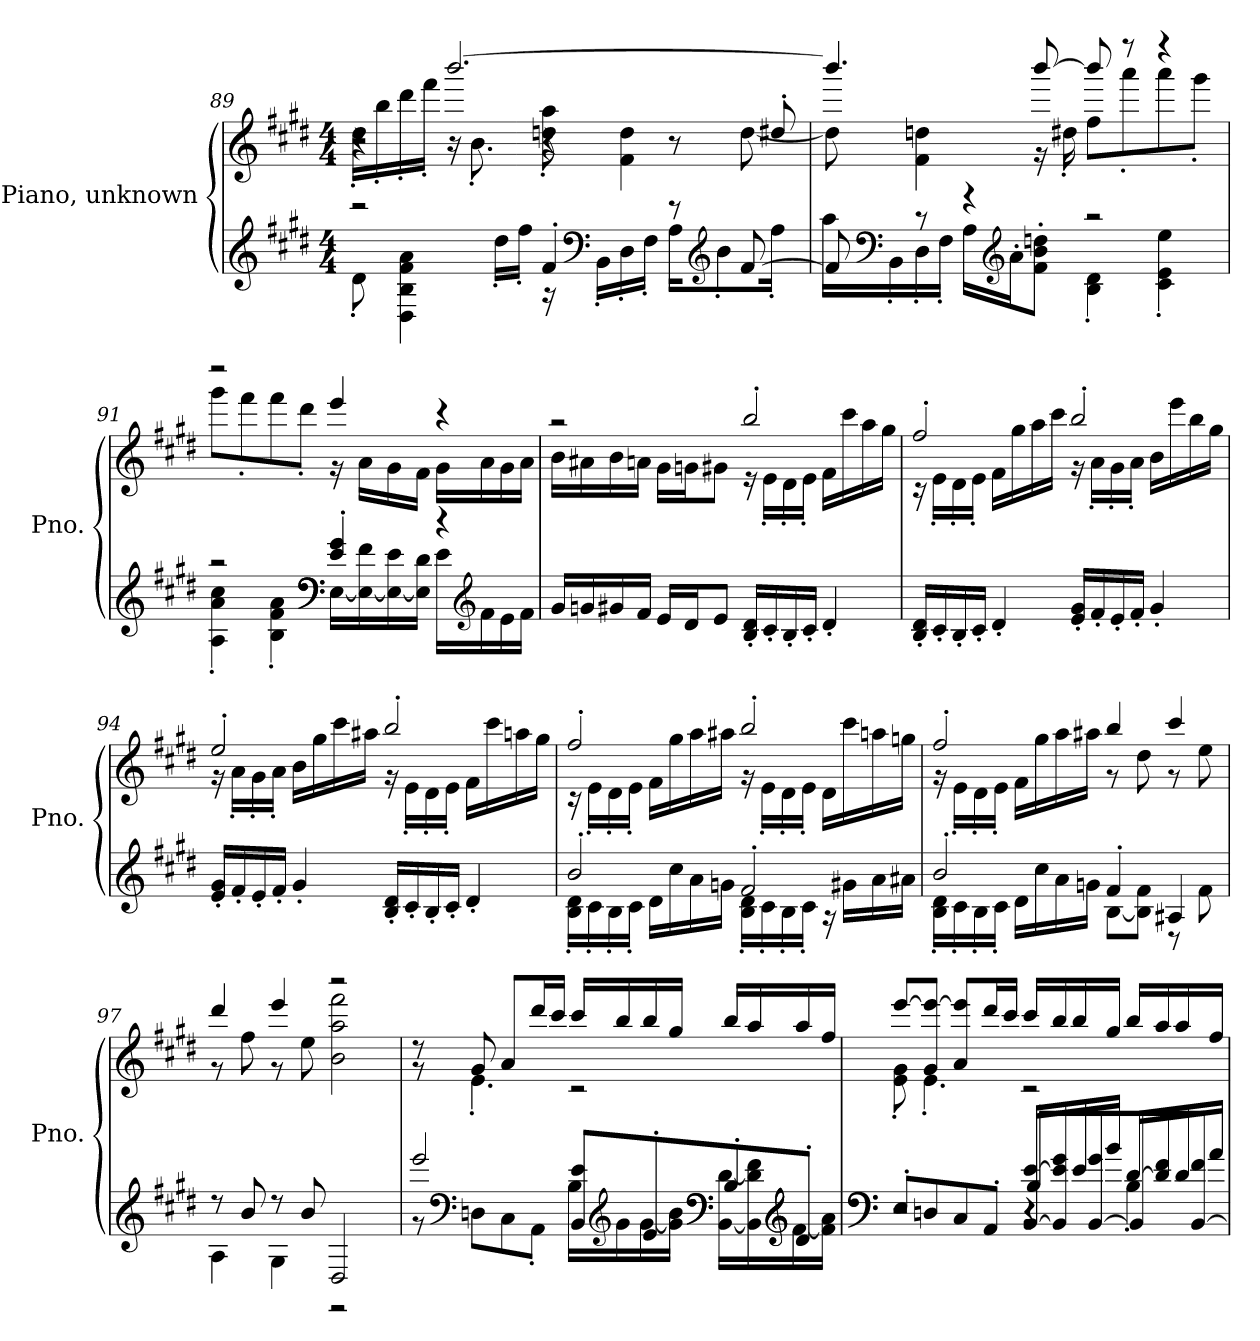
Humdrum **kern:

**kern	**kern
*part1	*part1
*staff2	*staff1
*I"Piano, unknown	*
*I'Pno.	*
!!LO:PB:g=z
*clefG2	*clefG2
*k[f#c#g#d#]	*k[f#c#g#d#]
*M4/4	*M4/4
=89	=89
*^	*^
*	*	*	*^
2r	8d#'\	4r	16dd#'\LL	2r
.	.	.	16bb'\	.
.	4D#\ 4B\ 4f#\ 4a\	.	16ddd#'\	.
.	.	.	16fff#'\JJ	.
.	.	[2.bbb/	16r	.
.	.	.	8.b'\	.
.	16dd#'\LL	.	.	.
.	16ff#'\JJ	.	.	.
4f#'/	16r	.	8ddn\' 8aa\'	4r
*clefF4	*	*	*	*
.	16BB'\LL	.	.	.
.	16D#'\	.	4f#\ 4dd\	.
.	16F#'\JJ	.	.	.
8r	16A\KL	.	.	8r
*clefG2	*	*	*	*
.	8b'\	.	.	.
[8f#/	.	.	[8dd\	8dd#X'/
.	16ff#'\Jk	.	.	.
*	*	*	*v	*v
=90	=90	=90	=90
8f#/]	16aa\LL	4.bbb/]	8dd\]
*clefF4	*	*	*
.	16BB'\	.	.
8r	16D#'\	.	4f#\ 4ddn\
.	16F#'\JJ	.	.
4r	16A\LL	.	.
*clefG2	*	*	*
.	16a'\J	.	.
.	8f#\' 8b\' 8ddn\'J	[8bbb/	16r
.	.	.	16dd#X'\
2r	4B\' 4d#\'	8bbb/]	8ff#\L
.	.	8r	8aaa'\
.	4c#\' 4e\' 4ee\'	4r	8aaa\
.	.	.	8ggg#'\J
!!LO:LB:g=z	!!
=91	=91	=91	=91
2r	4A\' 4a\' 4cc#\'	2r	8ggg#\L
.	.	.	8fff#'\
.	4B\' 4f#\' 4a\'	.	8fff#\
.	.	.	8ddd#'\J
*clefF4	*	*	*
4e/' 4g#/'	[16E\LL	4eee/	16r
.	16E\_ 16f#\	.	16a\LL
.	16E\_ 16e\	.	16g#\
.	16E\] 16d#\JJ	.	16f#\JJ
4r	16e\LL	4r	16g#\LL
*clefG2	*	*	*
.	16f#\	.	16a\
.	16e\	.	16g#\
.	16f#\JJ	.	16a\JJ
*v	*v	*	*
=92	=92	=92
16g#/LL	2r	16b\LL
16gn/	.	16a#X\
16g#X/	.	16b\
16f#/JJ	.	16an\JJ
16e/LL	.	16g#\LL
16d#/J	.	16gn\J
8e/J	.	8g#X\J
16B/' 16d#/'LL	2bb'/	16r
16c#'/	.	16e'\LL
16B'/	.	16d#'\
16c#'/JJ	.	16e'\JJ
4d#'/	.	16f#\LL
.	.	16ccc#\
.	.	16aa\
.	.	16gg#\JJ
!!LO:LB:g=z	!!
=93	=93	=93
16B/' 16d#/'LL	2ff#'/	16r
16c#'/	.	16e'\LL
16B'/	.	16d#'\
16c#'/JJ	.	16e'\JJ
4d#'/	.	16f#\LL
.	.	16gg#\
.	.	16aa\
.	.	16ccc#\JJ
16e/' 16g#/'LL	2bb'/	16r
16f#'/	.	16a'\LL
16e'/	.	16g#'\
16f#'/JJ	.	16a'\JJ
4g#'/	.	16b\LL
.	.	16eee\
.	.	16bb\
.	.	16gg#\JJ
=94	=94	=94
16e/' 16g#/'LL	2ee'/	16r
16f#'/	.	16a'\LL
16e'/	.	16g#'\
16f#'/JJ	.	16a'\JJ
4g#'/	.	16b\LL
.	.	16gg#\
.	.	16ccc#\
.	.	16aa#X\JJ
16B/' 16d#/'LL	2bb'/	16r
16c#'/	.	16e'\LL
16B'/	.	16d#'\
16c#'/JJ	.	16e'\JJ
4d#'/	.	16f#\LL
.	.	16ccc#\
.	.	16aan\
.	.	16gg#\JJ
!!LO:LB:g=z	!!
=95	=95	=95
*^	*	*
2b'/	16B\' 16d#\'LL	2ff#'/	16r
.	16c#'\	.	16e'\LL
.	16B'\	.	16d#'\
.	16c#'\JJ	.	16e'\JJ
.	16d#\LL	.	16f#\LL
.	16cc#\	.	16gg#\
.	16a\	.	16aa\
.	16gn\JJ	.	16aa#X\JJ
2f#'/	16B\' 16d#\'LL	2bb'/	16r
.	16c#'\	.	16e'\LL
.	16B'\	.	16d#'\
.	16c#'\JJ	.	16e'\JJ
.	16r	.	16d#\LL
.	16g#X\LL	.	16ccc#\
.	16a\	.	16aan\
.	16a#X\JJ	.	16ggn\JJ
=96	=96	=96	=96
2b'/	16B\' 16d#\'LL	2ff#'/	16r
.	16c#'\	.	16e'\LL
.	16B'\	.	16d#'\
.	16c#'\JJ	.	16e'\JJ
.	16d#\LL	.	16f#\LL
.	16cc#\	.	16gg#\
.	16a\	.	16aa\
.	16gn\JJ	.	16aa#X\JJ
4f#'/	[8B\L	4bb/	8r
.	8B\] 8f#\J	.	8dd#\
4A#X/	8r	4ccc#/	8r
.	8f#\	.	8ee\
!!LO:LB:g=z	!!
=97	=97	=97	=97
8r	4A\	4ddd#/	8r
8b/	.	.	8ff#\
8r	4G#\	4eee/	8r
8b/	.	.	8ee\
2D#/	2r	2r	2b\ 2aa\ 2fff#\
=98	=98	=98	=98
2eee/	8r	8r	8r
*clefF4	*	*	*
.	8Dn\L	8g#/	4.e'\
.	8C#\	8a/L	.
.	8AA'\J	16ddd#/L	.
.	.	16ccc#/JJ	.
8BB/ 8e/L	16B\LL	16ccc#/LL	2r
*clefG2	*	*	*
.	16g#\	16bb/	.
8e'/	[16g#\	16bb/	.
.	16g#\] 16b\JJ	16gg#/JJ	.
*clefF4	*	*	*
8B'/	[16BB\ [16d#\LL	16bb/LL	.
.	16BB\] 16d#\] 16f#\	16aa/	.
*clefG2	*	*	*
8d#'/J	[16f#\	16aa/	.
.	16f#\] 16a\JJ	16ff#/JJ	.
*v	*v	*	*
!!LO:LB:g=z	!!
=99	=99	=99
*clefF4	*	*
*^	*	*
*	*^	*	*
8E'/L	2r	2r	[8eee/L	8e\' 8g#\'
8Dn/	.	.	8g#/ 8eee/_J	4.e'\
8C#/	.	.	8a/ 8eee/]L	.
8AA'/J	.	.	16ddd#/L	.
.	.	.	16ccc#/JJ	.
[16BB/ [16e/LL	4r	8B'/L	16ccc#/LL	2r
16BB/] 16e/] 16g#/	.	.	16bb/	.
16e/	.	[8BB/ 8g#/	16bb/	.
16b/JJ	.	.	16gg#/JJ	.
[16d#/LL	4B'\	8BB/]	16bb/LL	.
16d#/] 16f#/	.	.	16aa/	.
16d#/	.	[8BB/ 8f#/J	16aa/	.
16a/JJ	.	.	16ff#/JJ	.
*v	*v	*v	*	*
*	*v	*v
=	=
*-	*-
